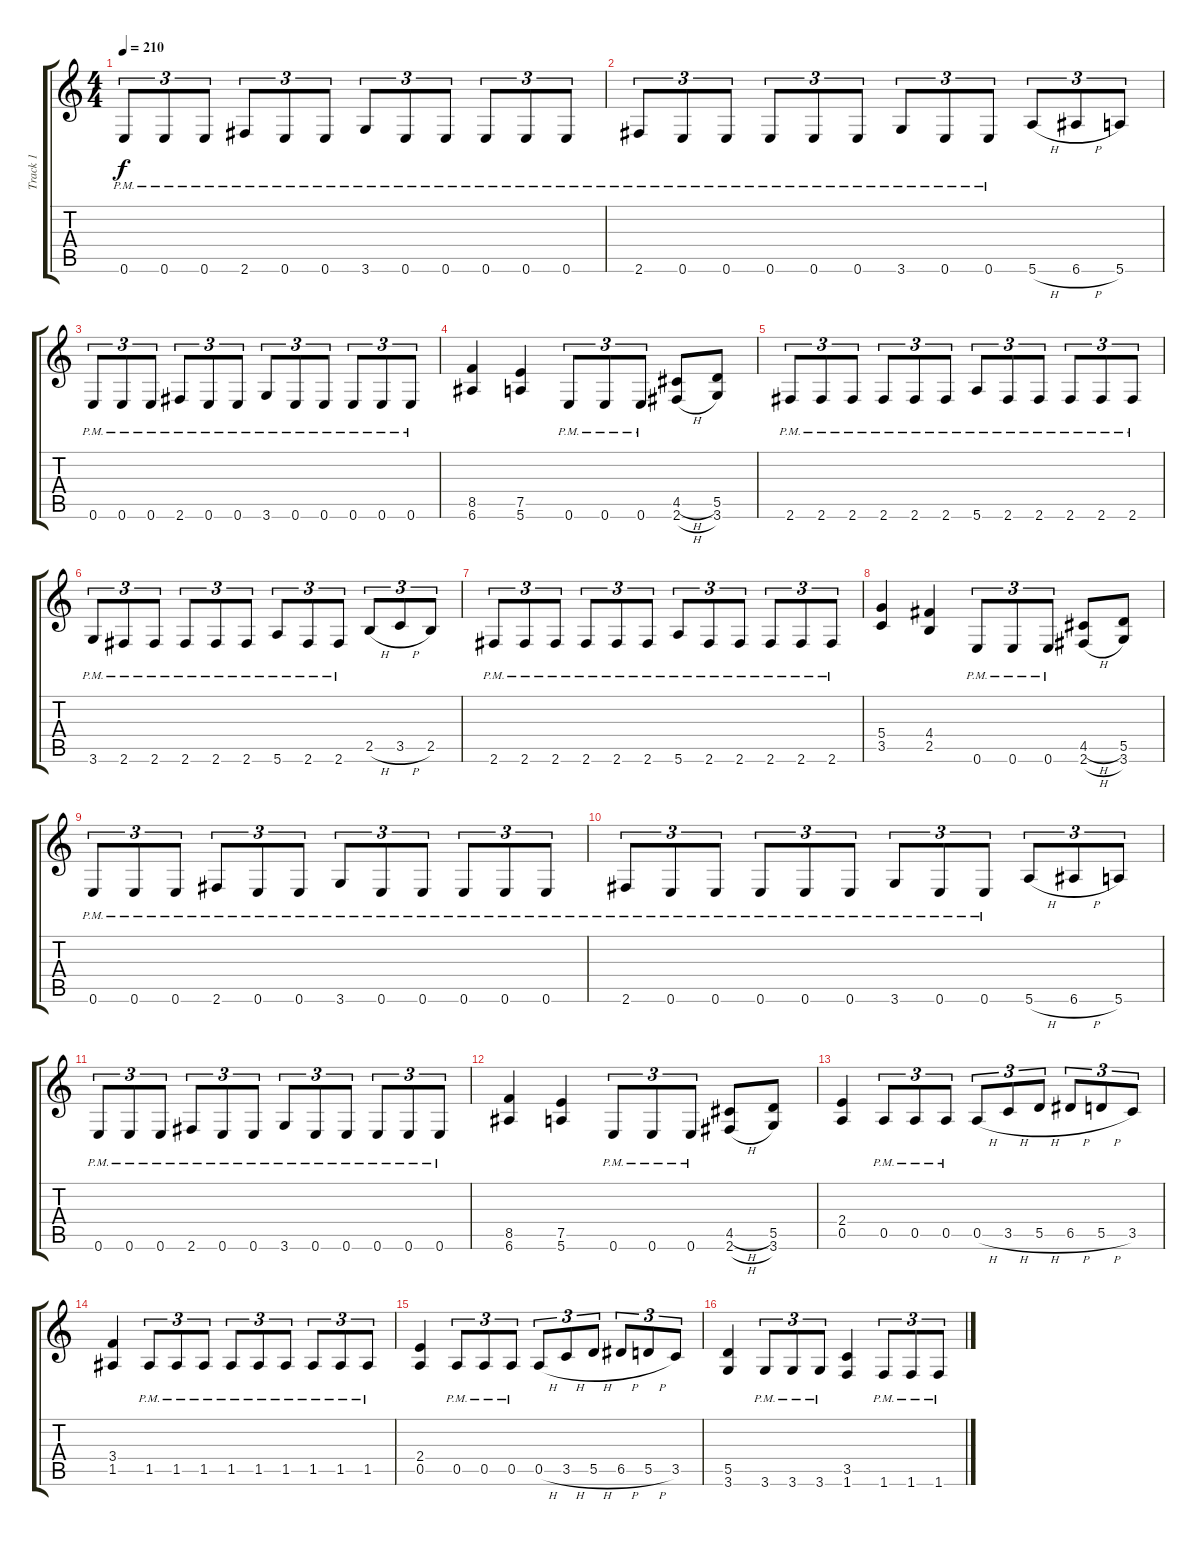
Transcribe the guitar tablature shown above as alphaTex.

\track ("Track 1" "Track 1") {instrument distortionguitar}
\staff {score tabs}
\tuning (E4 B3 G3 D3 A2 E2) {hide}
\ts (4 4)
\tempo 210
\clef g2
\ks c
0.6{pm}.8{tu (3 2) dy f} 0.6{pm}.8{tu (3 2)} 0.6{pm}.8{tu (3 2)} 2.6{pm}.8{tu (3 2)} 0.6{pm}.8{tu (3 2)} 0.6{pm}.8{tu (3 2)} 3.6{pm}.8{tu (3 2)} 0.6{pm}.8{tu (3 2)} 0.6{pm}.8{tu (3 2)} 0.6{pm}.8{tu (3 2)} 0.6{pm}.8{tu (3 2)} 0.6{pm}.8{tu (3 2)} |
2.6{pm}.8{tu (3 2)} 0.6{pm}.8{tu (3 2)} 0.6{pm}.8{tu (3 2)} 0.6{pm}.8{tu (3 2)} 0.6{pm}.8{tu (3 2)} 0.6{pm}.8{tu (3 2)} 3.6{pm}.8{tu (3 2)} 0.6{pm}.8{tu (3 2)} 0.6{pm}.8{tu (3 2)} 5.6{h}.8{tu (3 2)} 6.6{h}.8{tu (3 2)} 5.6.8{tu (3 2)} |
0.6{pm}.8{tu (3 2)} 0.6{pm}.8{tu (3 2)} 0.6{pm}.8{tu (3 2)} 2.6{pm}.8{tu (3 2)} 0.6{pm}.8{tu (3 2)} 0.6{pm}.8{tu (3 2)} 3.6{pm}.8{tu (3 2)} 0.6{pm}.8{tu (3 2)} 0.6{pm}.8{tu (3 2)} 0.6{pm}.8{tu (3 2)} 0.6{pm}.8{tu (3 2)} 0.6{pm}.8{tu (3 2)} |
(8.5 6.6).4 (7.5 5.6).4 0.6{pm}.8{tu (3 2)} 0.6{pm}.8{tu (3 2)} 0.6{pm}.8{tu (3 2)} (4.5{h} 2.6{h}).8 (5.5 3.6).8 |
2.6{pm}.8{tu (3 2)} 2.6{pm}.8{tu (3 2)} 2.6{pm}.8{tu (3 2)} 2.6{pm}.8{tu (3 2)} 2.6{pm}.8{tu (3 2)} 2.6{pm}.8{tu (3 2)} 5.6{pm}.8{tu (3 2)} 2.6{pm}.8{tu (3 2)} 2.6{pm}.8{tu (3 2)} 2.6{pm}.8{tu (3 2)} 2.6{pm}.8{tu (3 2)} 2.6{pm}.8{tu (3 2)} |
3.6{pm}.8{tu (3 2)} 2.6{pm}.8{tu (3 2)} 2.6{pm}.8{tu (3 2)} 2.6{pm}.8{tu (3 2)} 2.6{pm}.8{tu (3 2)} 2.6{pm}.8{tu (3 2)} 5.6{pm}.8{tu (3 2)} 2.6{pm}.8{tu (3 2)} 2.6{pm}.8{tu (3 2)} 2.5{h}.8{tu (3 2)} 3.5{h}.8{tu (3 2)} 2.5.8{tu (3 2)} |
2.6{pm}.8{tu (3 2)} 2.6{pm}.8{tu (3 2)} 2.6{pm}.8{tu (3 2)} 2.6{pm}.8{tu (3 2)} 2.6{pm}.8{tu (3 2)} 2.6{pm}.8{tu (3 2)} 5.6{pm}.8{tu (3 2)} 2.6{pm}.8{tu (3 2)} 2.6{pm}.8{tu (3 2)} 2.6{pm}.8{tu (3 2)} 2.6{pm}.8{tu (3 2)} 2.6{pm}.8{tu (3 2)} |
(5.4 3.5).4 (4.4 2.5).4 0.6{pm}.8{tu (3 2)} 0.6{pm}.8{tu (3 2)} 0.6{pm}.8{tu (3 2)} (4.5{h} 2.6{h}).8 (5.5 3.6).8 |
0.6{pm}.8{tu (3 2)} 0.6{pm}.8{tu (3 2)} 0.6{pm}.8{tu (3 2)} 2.6{pm}.8{tu (3 2)} 0.6{pm}.8{tu (3 2)} 0.6{pm}.8{tu (3 2)} 3.6{pm}.8{tu (3 2)} 0.6{pm}.8{tu (3 2)} 0.6{pm}.8{tu (3 2)} 0.6{pm}.8{tu (3 2)} 0.6{pm}.8{tu (3 2)} 0.6{pm}.8{tu (3 2)} |
2.6{pm}.8{tu (3 2)} 0.6{pm}.8{tu (3 2)} 0.6{pm}.8{tu (3 2)} 0.6{pm}.8{tu (3 2)} 0.6{pm}.8{tu (3 2)} 0.6{pm}.8{tu (3 2)} 3.6{pm}.8{tu (3 2)} 0.6{pm}.8{tu (3 2)} 0.6{pm}.8{tu (3 2)} 5.6{h}.8{tu (3 2)} 6.6{h}.8{tu (3 2)} 5.6.8{tu (3 2)} |
0.6{pm}.8{tu (3 2)} 0.6{pm}.8{tu (3 2)} 0.6{pm}.8{tu (3 2)} 2.6{pm}.8{tu (3 2)} 0.6{pm}.8{tu (3 2)} 0.6{pm}.8{tu (3 2)} 3.6{pm}.8{tu (3 2)} 0.6{pm}.8{tu (3 2)} 0.6{pm}.8{tu (3 2)} 0.6{pm}.8{tu (3 2)} 0.6{pm}.8{tu (3 2)} 0.6{pm}.8{tu (3 2)} |
(8.5 6.6).4 (7.5 5.6).4 0.6{pm}.8{tu (3 2)} 0.6{pm}.8{tu (3 2)} 0.6{pm}.8{tu (3 2)} (4.5{h} 2.6{h}).8 (5.5 3.6).8 |
(2.4 0.5).4 0.5{pm}.8{tu (3 2)} 0.5{pm}.8{tu (3 2)} 0.5{pm}.8{tu (3 2)} 0.5{h}.8{tu (3 2)} 3.5{h}.8{tu (3 2)} 5.5{h}.8{tu (3 2)} 6.5{h}.8{tu (3 2)} 5.5{h}.8{tu (3 2)} 3.5.8{tu (3 2)} |
(3.4 1.5).4 1.5{pm}.8{tu (3 2)} 1.5{pm}.8{tu (3 2)} 1.5{pm}.8{tu (3 2)} 1.5{pm}.8{tu (3 2)} 1.5{pm}.8{tu (3 2)} 1.5{pm}.8{tu (3 2)} 1.5{pm}.8{tu (3 2)} 1.5{pm}.8{tu (3 2)} 1.5{pm}.8{tu (3 2)} |
(2.4 0.5).4 0.5{pm}.8{tu (3 2)} 0.5{pm}.8{tu (3 2)} 0.5{pm}.8{tu (3 2)} 0.5{h}.8{tu (3 2)} 3.5{h}.8{tu (3 2)} 5.5{h}.8{tu (3 2)} 6.5{h}.8{tu (3 2)} 5.5{h}.8{tu (3 2)} 3.5.8{tu (3 2)} |
(5.5 3.6).4 3.6{pm}.8{tu (3 2)} 3.6{pm}.8{tu (3 2)} 3.6{pm}.8{tu (3 2)} (3.5 1.6).4 1.6{pm}.8{tu (3 2)} 1.6{pm}.8{tu (3 2)} 1.6{pm}.8{tu (3 2)}
